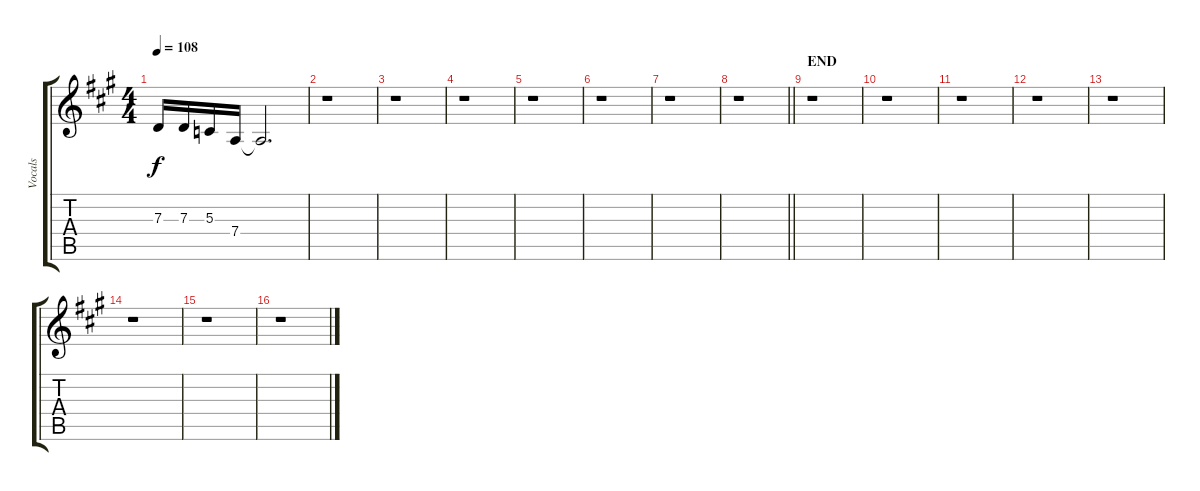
\track ("Vocals" "Vocals") {instrument harmonica}
\staff {score tabs}
\tuning (E4 B3 G3 D3 A2 E2) {hide}
\ts (4 4)
\tempo 108
\clef g2
\ks a
7.3{t}.16{dy f} 7.3.16 5.3.16 7.4.16 7.4{t}.2{d} |
r.1 |
r.1 |
r.1 |
r.1 |
r.1 |
r.1 |
\barLineRight lightlight
r.1 |
\section ("" "END")
r.1 |
r.1 |
r.1 |
r.1 |
r.1 |
r.1 |
r.1 |
r.1
